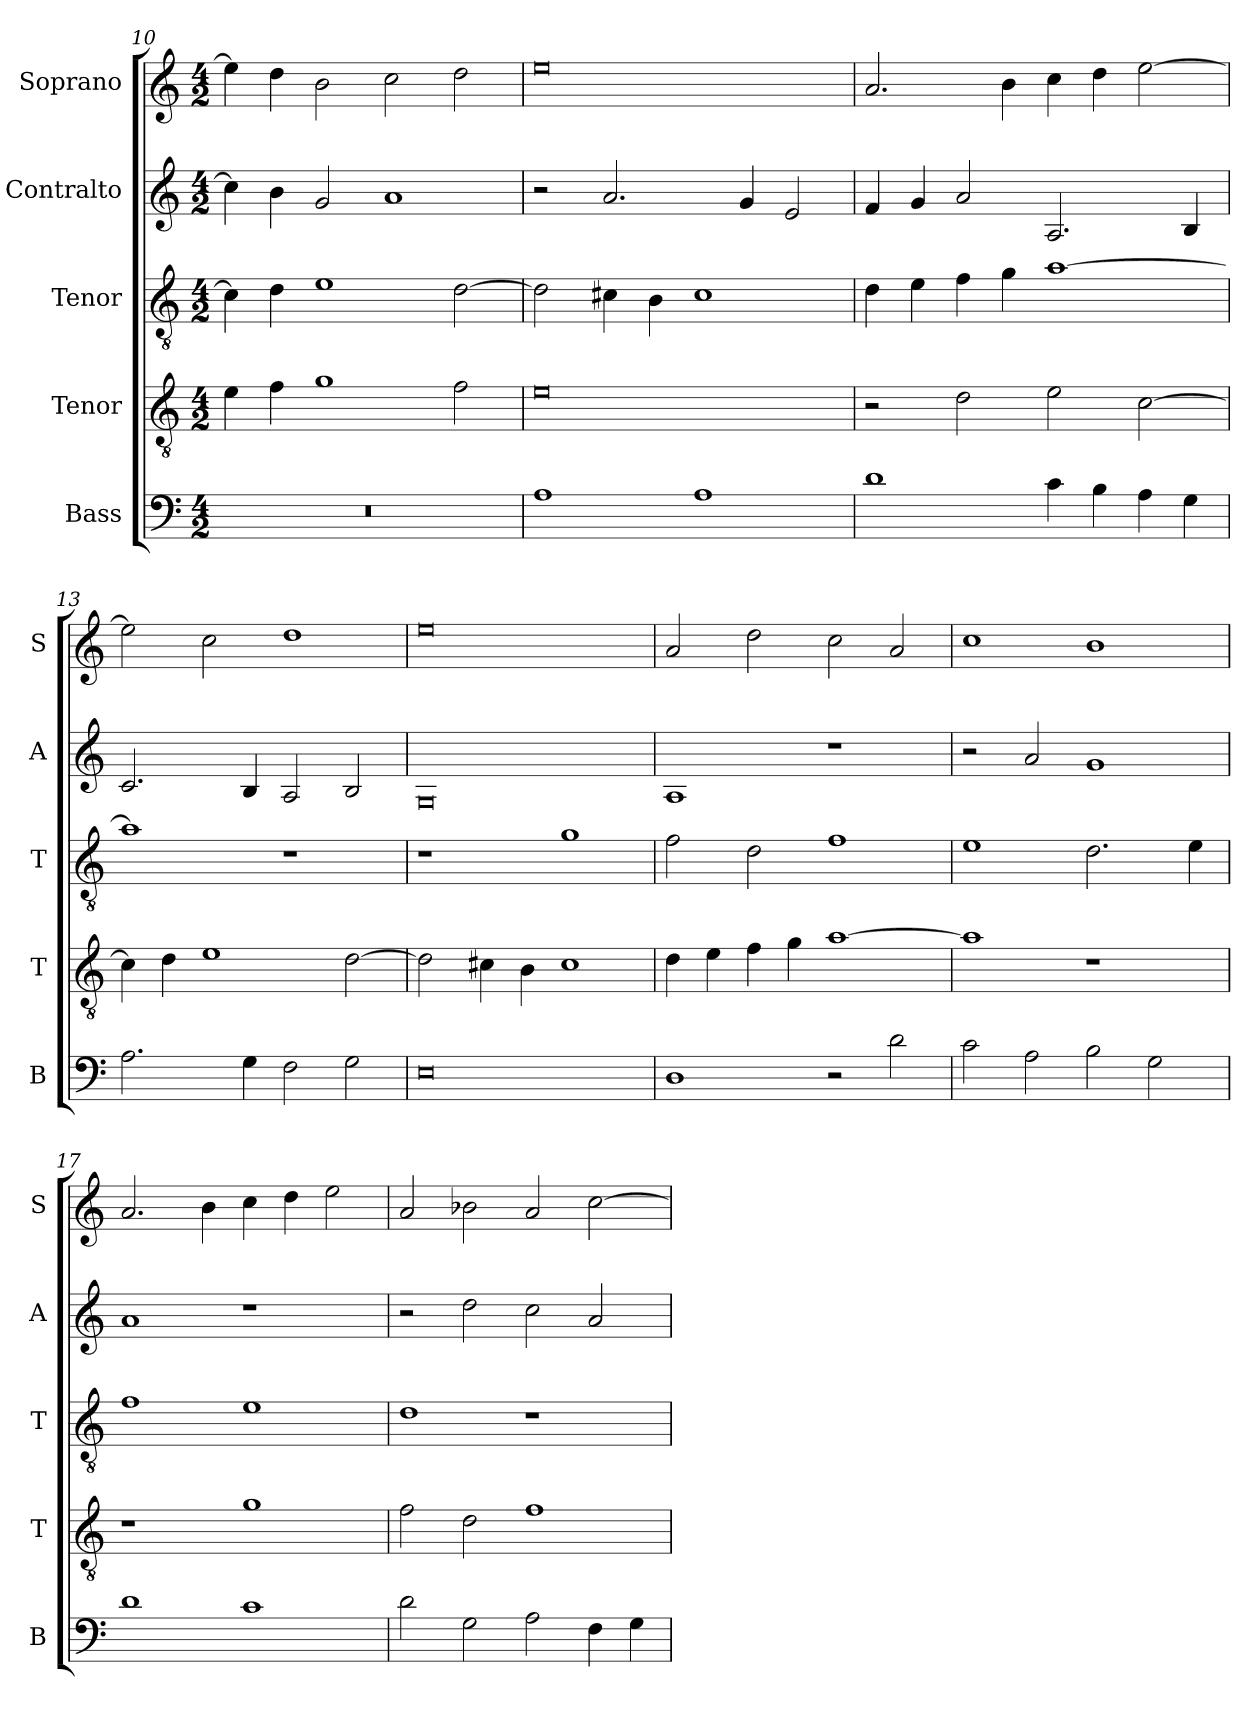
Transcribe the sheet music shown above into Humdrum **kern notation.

**kern	**kern	**kern	**kern	**kern
*part5	*part4	*part3	*part2	*part1
*staff5	*staff4	*staff3	*staff2	*staff1
*I"Bass	*I"Tenor	*I"Tenor	*I"Contralto	*I"Soprano
*I'B	*I'T	*I'T	*I'A	*I'S
*clefF4	*clefGv2	*clefGv2	*clefG2	*clefG2
*k[]	*k[]	*k[]	*k[]	*k[]
*D:dor	*D:dor	*D:dor	*D:dor	*D:dor
*M4/2	*M4/2	*M4/2	*M4/2	*M4/2
=10	=10	=10	=10	=10
0r	4e	4c]	4cc]	4ee]
.	4f	4d	4b	4dd
.	1g	1e	2g	2b
.	.	.	1a	2cc
.	2f	[2d	.	2dd
=11	=11	=11	=11	=11
1A	0e	2d]	2r	0ee
.	.	4c#X	2.a	.
.	.	4B	.	.
1A	.	1c#	.	.
.	.	.	4g	.
.	.	.	2e	.
=12	=12	=12	=12	=12
1d	2r	4d	4f	2.a
.	.	4e	4g	.
.	2d	4f	2a	.
.	.	4g	.	4b
4c	2e	[1a	2.A	4cc
4B	.	.	.	4dd
4A	[2c	.	.	[2ee
4G	.	.	4B	.
=13	=13	=13	=13	=13
2.A	4c]	1a]	2.c	2ee]
.	4d	.	.	.
.	1e	.	.	2cc
4G	.	.	4B	.
2F	.	1r	2A	1dd
2G	[2d	.	2B	.
=14	=14	=14	=14	=14
0E	2d]	1r	0G	0ee
.	4c#X	.	.	.
.	4B	.	.	.
.	1c#	1g	.	.
=15	=15	=15	=15	=15
1D	4d	2f	1A	2a
.	4e	.	.	.
.	4f	2d	.	2dd
.	4g	.	.	.
2r	[1a	1f	1r	2cc
2d	.	.	.	2a
=16	=16	=16	=16	=16
2c	1a]	1e	2r	1cc
2A	.	.	2a	.
2B	1r	2.d	1g	1b
2G	.	.	.	.
.	.	4e	.	.
=17	=17	=17	=17	=17
1d	1r	1f	1a	2.a
.	.	.	.	4b
1c	1g	1e	1r	4cc
.	.	.	.	4dd
.	.	.	.	2ee
=18	=18	=18	=18	=18
2d	2f	1d	2r	2a
2G	2d	.	2dd	2b-X
2A	1f	1r	2cc	2a
4F	.	.	2a	[2cc
4G	.	.	.	.
=	=	=	=	=
*-	*-	*-	*-	*-
